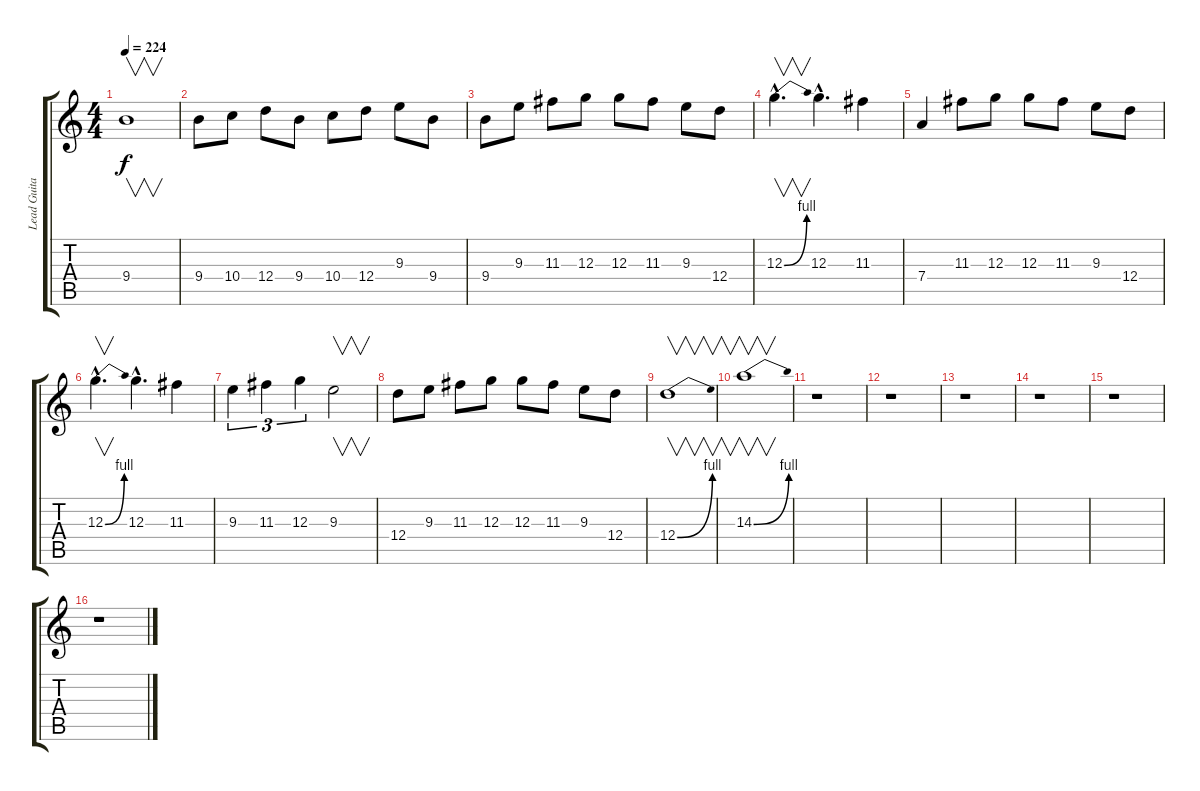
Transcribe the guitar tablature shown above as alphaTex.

\track ("Lead Guitar II" "Lead Guita") {instrument overdrivenguitar}
\staff {score tabs}
\tuning (E4 B3 G3 D3 A2 E2) {hide}
\ts (4 4)
\tempo 224
\clef g2
\ks c
9.4.1{v dy f} |
9.4.8 10.4.8 12.4.8 9.4.8 10.4.8 12.4.8 9.3.8 9.4.8 |
9.4.8 9.3.8 11.3.8 12.3.8 12.3.8 11.3.8 9.3.8 12.4.8 |
12.3{be (bend 0 0 60 4) hac}.4{v d} 12.3{hac}.4{d} 11.3.4 |
7.4.4 11.3.8 12.3.8 12.3.8 11.3.8 9.3.8 12.4.8 |
12.3{be (bend 0 0 60 4) hac}.4{v d} 12.3{hac}.4{d} 11.3.4 |
9.3.4{tu (3 2)} 11.3.4{tu (3 2)} 12.3.4{tu (3 2)} 9.3.2{v} |
12.4.8 9.3.8 11.3.8 12.3.8 12.3.8 11.3.8 9.3.8 12.4.8 |
12.4{be (bend 0 0 60 4)}.1{v} |
14.3{be (bend 0 0 60 4)}.1{v} |
r.1 |
r.1 |
r.1 |
r.1 |
r.1 |
r.1
